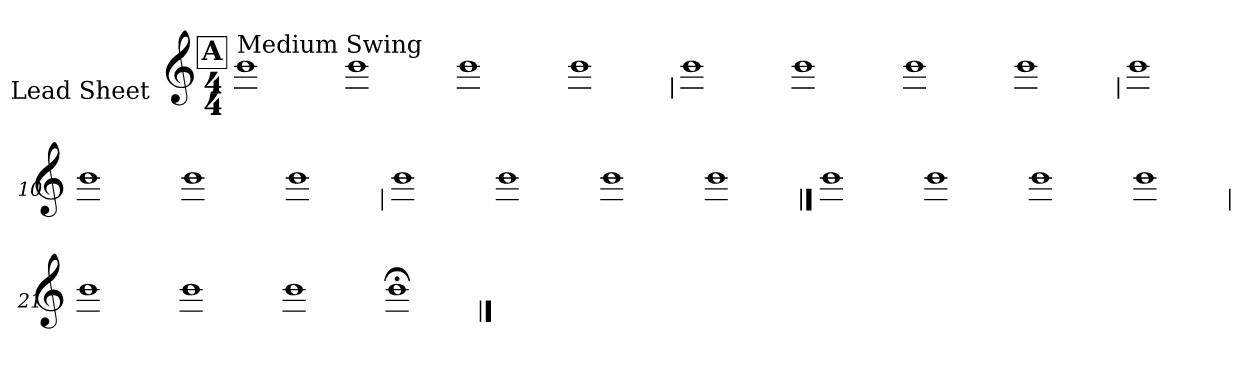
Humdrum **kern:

**kern
*part1
*staff1
*I"Lead Sheet
*stria0
*clefG2
*k[]
*a:
*M4/4
!!LO:REH:place=s1:a:t=A
=1||
!LO:TX:a:t=Medium Swing
1b
=2-
1b
=3-
1b
=4-
1b
!!LO:LB:g=z
=5
1b
=6-
1b
=7-
1b
=8-
1b
!!LO:LB:g=z
=9
1b
=10-
1b
=11-
1b
=12-
1b
!!LO:LB:g=z
=13
1b
=14-
1b
=15-
1b
=16-
1b
!!LO:LB:g=z
==17
1b
=18-
1b
=19-
1b
=20-
1b
!!LO:LB:g=z
=21
1b
=22-
1b
=23-
1b
=24-
1b;
==
*-
